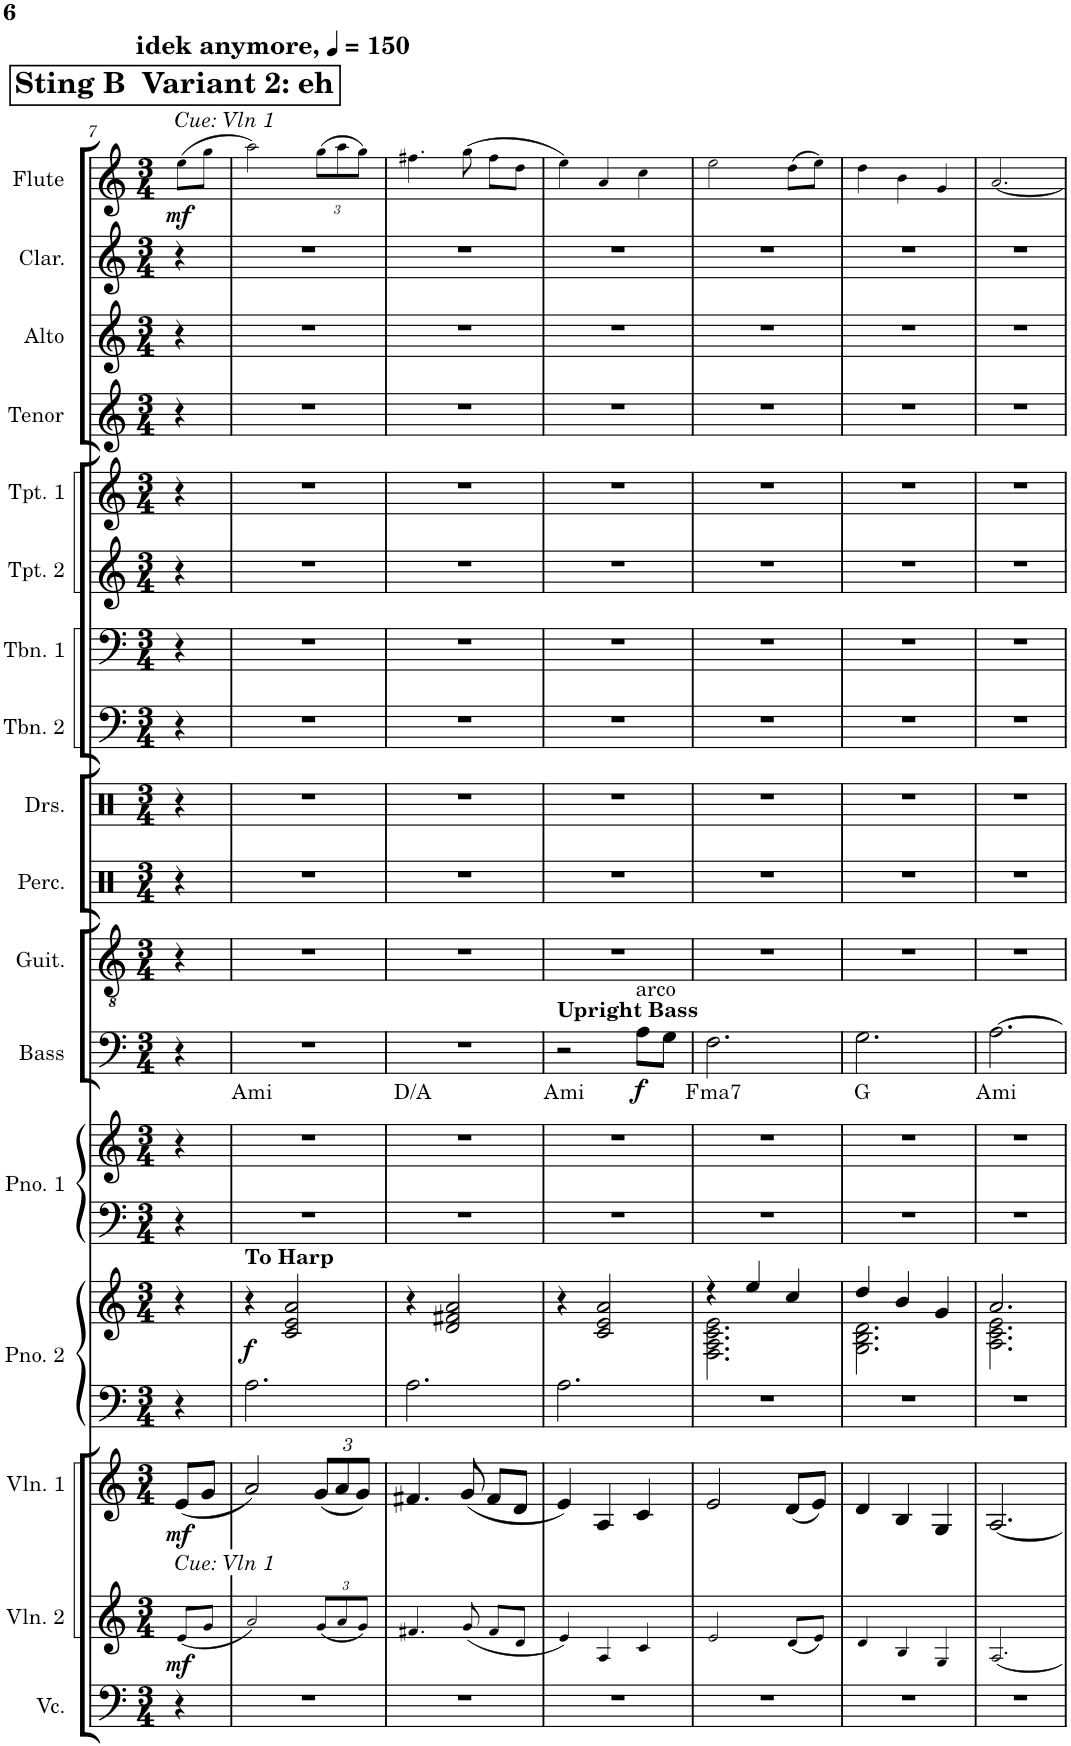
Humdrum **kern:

**kern	**kern	**dynam	**kern	**dynam	**kern	**kern	**dynam	**kern	**kern	**harte	**kern	**dynam	**kern	**kern	**kern	**kern	**kern	**kern	**kern	**kern	**kern	**kern	**kern	**dynam
*part17	*part16	*part16	*part15	*part15	*part14	*part14	*part14	*part13	*part13	*part13	*part12	*part12	*part11	*part10	*part9	*part8	*part7	*part6	*part5	*part4	*part3	*part2	*part1	*part1
*staff19	*staff18	*staff18	*staff17	*staff17	*staff16	*staff15	*staff15/16	*staff14	*staff13	*	*staff12	*staff12	*staff11	*staff10	*staff9	*staff8	*staff7	*staff6	*staff5	*staff4	*staff3	*staff2	*staff1	*staff1
*I"Violoncello	*I"Violin 2	*	*I"Violin 1	*	*I"Piano 2	*	*	*I"Piano 1	*	*	*I"Bass	*	*I"Guitar	*I"Percussion	*I"Drumset	*I"Trombone 2	*I"Trombone 1	*I"Trumpet 2	*I"Trumpet 1	*I"REED 4 (Tenor Sax)	*I"REED 3 (Alto Sax, Flute)	*I"REED 2 (Clarinet)	*I"REED 1 (Flute, Bari Sax)	*
*I'Vc.	*I'Vln. 2	*	*I'Vln. 1	*	*I'Pno. 2	*	*	*I'Pno. 1	*	*	*I'Bass	*	*I'Guit.	*I'Perc.	*I'Drs.	*I'Tbn. 2	*I'Tbn. 1	*I'Tpt. 2	*I'Tpt. 1	*I'Tenor	*I'Alto	*I'Clar.	*I'Flute	*
!!LO:PB:g=z
*clefF4	*clefG2	*	*clefG2	*	*clefF4	*clefG2	*	*clefF4	*clefG2	*	*clefF4	*	*clefGv2	*clefX	*clefX	*clefF4	*clefF4	*clefG2	*clefG2	*clefG2	*clefG2	*clefG2	*clefG2	*
*	*	*	*	*	*	*	*	*	*	*	*Trd7c12	*	*	*	*	*	*	*Trd1c2	*Trd1c2	*Trd8c14	*Trd5c9	*Trd1c2	*	*
*k[]	*k[]	*	*k[]	*	*k[]	*k[]	*	*k[]	*k[]	*	*k[]	*	*k[]	*k[]	*k[]	*k[]	*k[]	*k[]	*k[]	*k[]	*k[]	*k[]	*k[]	*
*M3/4	*M3/4	*	*M3/4	*	*M3/4	*M3/4	*	*M3/4	*M3/4	*	*M3/4	*	*M3/4	*M3/4	*M3/4	*M3/4	*M3/4	*M3/4	*M3/4	*M3/4	*M3/4	*M3/4	*M3/4	*
*MM150	*MM150	*	*MM150	*	*MM150	*MM150	*	*MM150	*MM150	*	*MM150	*	*MM150	*MM150	*MM150	*MM150	*MM150	*MM150	*MM150	*MM150	*MM150	*MM150	*MM150	*
=7	=7	=7	=7	=7	=7	=7	=7	=7	=7	=7	=7	=7	=7	=7	=7	=7	=7	=7	=7	=7	=7	=7	=7	=7
!	!	!	!	!	!	!	!	!	!	!	!	!	!	!	!	!	!	!	!	!	!	!	!LO:TX:a:B:t=idek anymore,	!
!	!	!	!	!	!	!	!	!	!	!	!	!	!	!	!	!	!	!	!	!	!	!	!LO:TX:a:B:t=Sting B  Variant 2&colon; eh	!
!	!	!	!	!	!	!	!	!	!	!	!	!	!	!	!	!	!	!	!	!	!	!	!LO:TX:a:i:t=Cue&colon; Vln 1	!
!	!LO:TX:a:i:t=Cue&colon; Vln 1	!	!	!	!	!	!	!	!	!	!	!	!	!	!	!	!	!	!	!	!	!	!	!
!	!	!LO:DY:b	!	!LO:DY:b	!	!	!	!	!	!	!	!	!	!	!	!	!	!	!	!	!	!	!	!LO:DY:b
4r	(8e/L	mf	(8e/L	mf	4r	4r	.	4r	4r	.	4r	.	4r	4r	4r	4r	4r	4r	4r	4r	4r	4r	(8ee\L	mf
.	8g/J	.	8g/J	.	.	.	.	.	.	.	.	.	.	.	.	.	.	.	.	.	.	.	8gg\J	.
=8	=8	=8	=8	=8	=8	=8	=8	=8	=8	=8	=8	=8	=8	=8	=8	=8	=8	=8	=8	=8	=8	=8	=8	=8
!	!	!	!	!	!	!LO:TX:a:B:t=To Harp	!	!	!	!	!	!	!	!	!	!	!	!	!	!	!	!	!	!
!	!	!	!	!	!	!	!LO:DY:b	!	!	!LO:H:kt=mi	!	!	!	!	!	!	!	!	!	!	!	!	!	!
2.r	2a/)	.	2a/)	.	2.A\	4r	f	2.r	2.r	A:min	2.r	.	2.r	2.r	2.r	2.r	2.r	2.r	2.r	2.r	2.r	2.r	2aa\)	.
.	.	.	.	.	.	2c/ 2e/ 2a/	.	.	.	.	.	.	.	.	.	.	.	.	.	.	.	.	.	.
*	*Xbrackettup	*	*Xbrackettup	*	*	*	*	*	*	*	*	*	*	*	*	*	*	*	*	*	*	*	*Xbrackettup	*
.	(12g/L	.	(12g/L	.	.	.	.	.	.	.	.	.	.	.	.	.	.	.	.	.	.	.	(12gg\L	.
.	12a/	.	12a/	.	.	.	.	.	.	.	.	.	.	.	.	.	.	.	.	.	.	.	12aa\	.
.	12g/J)	.	12g/J)	.	.	.	.	.	.	.	.	.	.	.	.	.	.	.	.	.	.	.	12gg\J)	.
=9	=9	=9	=9	=9	=9	=9	=9	=9	=9	=9	=9	=9	=9	=9	=9	=9	=9	=9	=9	=9	=9	=9	=9	=9
2.r	4.f#X/	.	4.f#X/	.	2.A\	4r	.	2.r	2.r	D:maj/5	2.r	.	2.r	2.r	2.r	2.r	2.r	2.r	2.r	2.r	2.r	2.r	4.ff#X\	.
.	.	.	.	.	.	2d/ 2f#X/ 2a/	.	.	.	.	.	.	.	.	.	.	.	.	.	.	.	.	.	.
.	(8g/	.	(8g/	.	.	.	.	.	.	.	.	.	.	.	.	.	.	.	.	.	.	.	(8gg\	.
.	8f#/L	.	8f#/L	.	.	.	.	.	.	.	.	.	.	.	.	.	.	.	.	.	.	.	8ff#\L	.
.	8d/J	.	8d/J	.	.	.	.	.	.	.	.	.	.	.	.	.	.	.	.	.	.	.	8dd\J	.
=10	=10	=10	=10	=10	=10	=10	=10	=10	=10	=10	=10	=10	=10	=10	=10	=10	=10	=10	=10	=10	=10	=10	=10	=10
!	!	!	!	!	!	!	!	!	!	!LO:H:kt=mi	!LO:TX:a:B:t=Upright Bass	!	!	!	!	!	!	!	!	!	!	!	!	!
2.r	4e/)	.	4e/)	.	2.A\	4r	.	2.r	2.r	A:min	2r	.	2.r	2.r	2.r	2.r	2.r	2.r	2.r	2.r	2.r	2.r	4ee\)	.
.	4A/	.	4A/	.	.	2c/ 2e/ 2a/	.	.	.	.	.	.	.	.	.	.	.	.	.	.	.	.	4a/	.
!	!	!	!	!	!	!	!	!	!	!	!LO:TX:a:t=arco	!	!	!	!	!	!	!	!	!	!	!	!	!
!	!	!	!	!	!	!	!	!	!	!	!	!LO:DY:b	!	!	!	!	!	!	!	!	!	!	!	!
.	4c/	.	4c/	.	.	.	.	.	.	.	8A\L	f	.	.	.	.	.	.	.	.	.	.	4cc\	.
.	.	.	.	.	.	.	.	.	.	.	8G\J	.	.	.	.	.	.	.	.	.	.	.	.	.
=11	=11	=11	=11	=11	=11	=11	=11	=11	=11	=11	=11	=11	=11	=11	=11	=11	=11	=11	=11	=11	=11	=11	=11	=11
*	*	*	*	*	*	*^	*	*	*	*	*	*	*	*	*	*	*	*	*	*	*	*	*	*
!	!	!	!	!	!	!	!	!	!	!	!LO:H:kt=ma7	!	!	!	!	!	!	!	!	!	!	!	!	!	!
2.r	2e/	.	2e/	.	2.r	4r	2.F\ 2.A\ 2.c\ 2.e\	.	2.r	2.r	F:maj7	2.F\	.	2.r	2.r	2.r	2.r	2.r	2.r	2.r	2.r	2.r	2.r	2ee\	.
.	.	.	.	.	.	4ee/	.	.	.	.	.	.	.	.	.	.	.	.	.	.	.	.	.	.	.
.	(8d/L	.	(8d/L	.	.	4cc/	.	.	.	.	.	.	.	.	.	.	.	.	.	.	.	.	.	(8dd\L	.
.	8e/J)	.	8e/J)	.	.	.	.	.	.	.	.	.	.	.	.	.	.	.	.	.	.	.	.	8ee\J)	.
=12	=12	=12	=12	=12	=12	=12	=12	=12	=12	=12	=12	=12	=12	=12	=12	=12	=12	=12	=12	=12	=12	=12	=12	=12	=12
2.r	4d/	.	4d/	.	2.r	4dd/	2.G\ 2.B\ 2.d\	.	2.r	2.r	G:maj	2.G\	.	2.r	2.r	2.r	2.r	2.r	2.r	2.r	2.r	2.r	2.r	4dd\	.
.	4B/	.	4B/	.	.	4b/	.	.	.	.	.	.	.	.	.	.	.	.	.	.	.	.	.	4b\	.
.	4G/	.	4G/	.	.	4g/	.	.	.	.	.	.	.	.	.	.	.	.	.	.	.	.	.	4g/	.
=13	=13	=13	=13	=13	=13	=13	=13	=13	=13	=13	=13	=13	=13	=13	=13	=13	=13	=13	=13	=13	=13	=13	=13	=13	=13
!	!	!	!	!	!	!	!	!	!	!	!LO:H:kt=mi	!	!	!	!	!	!	!	!	!	!	!	!	!	!
2.r	2.A/	.	[2.A/	.	2.r	2.a/	2.A\ 2.c\ 2.e\	.	2.r	2.r	A:min	[2.A\	.	2.r	2.r	2.r	2.r	2.r	2.r	2.r	2.r	2.r	2.r	2.a/	.
*	*	*	*	*	*	*v	*v	*	*	*	*	*	*	*	*	*	*	*	*	*	*	*	*	*	*
=	=	=	=	=	=	=	=	=	=	=	=	=	=	=	=	=	=	=	=	=	=	=	=	=
*-	*-	*-	*-	*-	*-	*-	*-	*-	*-	*-	*-	*-	*-	*-	*-	*-	*-	*-	*-	*-	*-	*-	*-	*-
